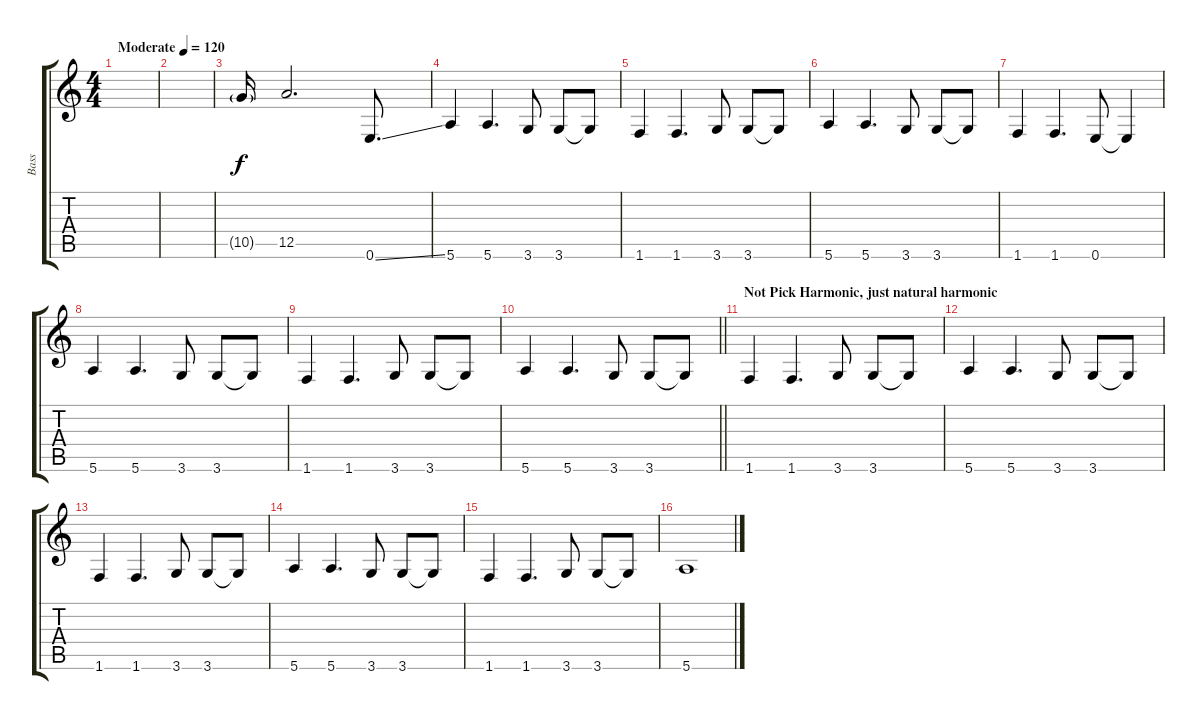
\track ("Bass" "Bass") {instrument electricbassfinger}
\staff {score tabs}
\tuning (E4 B3 G3 D3 A2 E2) {hide}
\ts (4 4)
\tempo (120 "Moderate")
\clef g2
\ks c
|
|
10.5{g}.16 12.5.2{d dy f} 0.6{ss}.8{d} |
5.6.4 5.6.4{d} 3.6.8 3.6.8 3.6{t}.8 |
1.6.4 1.6.4{d} 3.6.8 3.6.8 3.6{t}.8 |
5.6.4 5.6.4{d} 3.6.8 3.6.8 3.6{t}.8 |
1.6.4 1.6.4{d} 0.6.8 0.6{t}.4 |
5.6.4 5.6.4{d} 3.6.8 3.6.8 3.6{t}.8 |
1.6.4 1.6.4{d} 3.6.8 3.6.8 3.6{t}.8 |
\barLineRight lightlight
5.6.4 5.6.4{d} 3.6.8 3.6.8 3.6{t}.8 |
\section ("" "Not Pick Harmonic, just natural harmonic")
1.6.4 1.6.4{d} 3.6.8 3.6.8 3.6{t}.8 |
5.6.4 5.6.4{d} 3.6.8 3.6.8 3.6{t}.8 |
1.6.4 1.6.4{d} 3.6.8 3.6.8 3.6{t}.8 |
5.6.4 5.6.4{d} 3.6.8 3.6.8 3.6{t}.8 |
1.6.4 1.6.4{d} 3.6.8 3.6.8 3.6{t}.8 |
5.6.1
